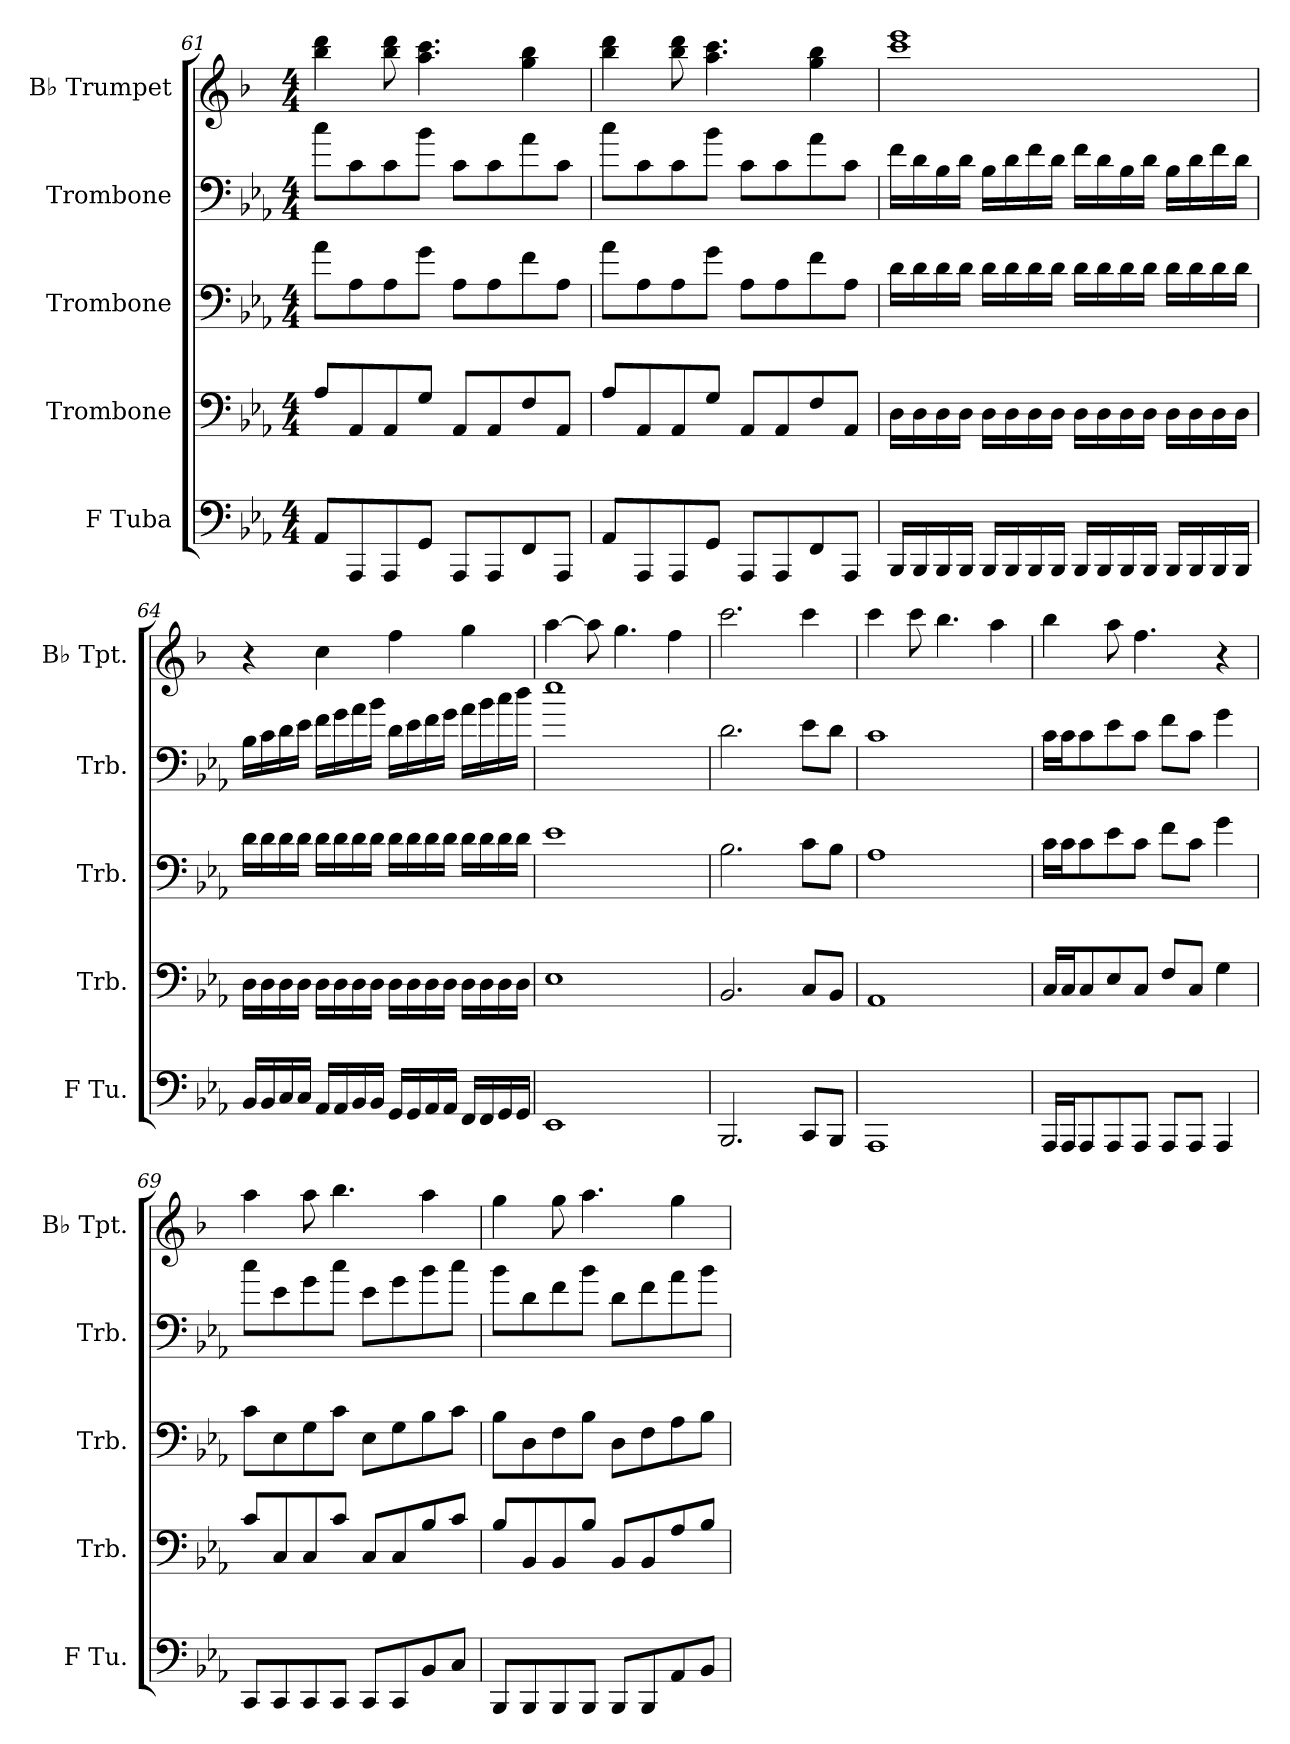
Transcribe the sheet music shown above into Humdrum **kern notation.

**kern	**kern	**kern	**kern	**kern
*part5	*part4	*part3	*part2	*part1
*staff5	*staff4	*staff3	*staff2	*staff1
*I"F Tuba	*I"Trombone	*I"Trombone	*I"Trombone	*I"B♭ Trumpet
*I'F Tu.	*I'Trb.	*I'Trb.	*I'Trb.	*I'B♭ Tpt.
*clefF4	*clefF4	*clefF4	*clefF4	*clefG2
*	*	*	*	*ITrd1c2
*k[b-e-a-]	*k[b-e-a-]	*k[b-e-a-]	*k[b-e-a-]	*k[b-e-a-]
*E-:	*E-:	*E-:	*E-:	*E-:
*M4/4	*M4/4	*M4/4	*M4/4	*M4/4
=61	=61	=61	=61	=61
8AA-/L	8A-/L	8a-\L	8cc\L	4aa-\ 4ccc\
8AAA-/	8AA-/	8A-\	8c\	.
8AAA-/	8AA-/	8A-\	8c\	8aa-\ 8ccc\
8GG/J	8G/J	8g\J	8b-\J	4.gg\ 4.bb-\
8AAA-/L	8AA-/L	8A-\L	8c\L	.
8AAA-/	8AA-/	8A-\	8c\	.
8FF/	8F/	8f\	8a-\	4ff\ 4aa-\
8AAA-/J	8AA-/J	8A-\J	8c\J	.
=62	=62	=62	=62	=62
8AA-/L	8A-/L	8a-\L	8cc\L	4aa-\ 4ccc\
8AAA-/	8AA-/	8A-\	8c\	.
8AAA-/	8AA-/	8A-\	8c\	8aa-\ 8ccc\
8GG/J	8G/J	8g\J	8b-\J	4.gg\ 4.bb-\
8AAA-/L	8AA-/L	8A-\L	8c\L	.
8AAA-/	8AA-/	8A-\	8c\	.
8FF/	8F/	8f\	8a-\	4ff\ 4aa-\
8AAA-/J	8AA-/J	8A-\J	8c\J	.
=63	=63	=63	=63	=63
16BBB-/LL	16D\LL	16d\LL	16f\LL	1bb- 1ddd
16BBB-/	16D\	16d\	16d\	.
16BBB-/	16D\	16d\	16B-\	.
16BBB-/JJ	16D\JJ	16d\JJ	16d\JJ	.
16BBB-/LL	16D\LL	16d\LL	16B-\LL	.
16BBB-/	16D\	16d\	16d\	.
16BBB-/	16D\	16d\	16f\	.
16BBB-/JJ	16D\JJ	16d\JJ	16d\JJ	.
16BBB-/LL	16D\LL	16d\LL	16f\LL	.
16BBB-/	16D\	16d\	16d\	.
16BBB-/	16D\	16d\	16B-\	.
16BBB-/JJ	16D\JJ	16d\JJ	16d\JJ	.
16BBB-/LL	16D\LL	16d\LL	16B-\LL	.
16BBB-/	16D\	16d\	16d\	.
16BBB-/	16D\	16d\	16f\	.
16BBB-/JJ	16D\JJ	16d\JJ	16d\JJ	.
!!LO:LB:g=z
=64	=64	=64	=64	=64
16BB-/LL	16D\LL	16d\LL	16B-\LL	4r
16BB-/	16D\	16d\	16c\	.
16C/	16D\	16d\	16d\	.
16C/JJ	16D\JJ	16d\JJ	16e-\JJ	.
16AA-/LL	16D\LL	16d\LL	16f\LL	4b-\
16AA-/	16D\	16d\	16g\	.
16BB-/	16D\	16d\	16a-\	.
16BB-/JJ	16D\JJ	16d\JJ	16b-\JJ	.
16GG/LL	16D\LL	16d\LL	16d\LL	4ee-\
16GG/	16D\	16d\	16e-\	.
16AA-/	16D\	16d\	16f\	.
16AA-/JJ	16D\JJ	16d\JJ	16g\JJ	.
16FF/LL	16D\LL	16d\LL	16a-\LL	4ff\
16FF/	16D\	16d\	16b-\	.
16GG/	16D\	16d\	16cc\	.
16GG/JJ	16D\JJ	16d\JJ	16dd\JJ	.
=65	=65	=65	=65	=65
1EE-	1E-	1e-	1ee-	[4gg\
.	.	.	.	8gg\]
.	.	.	.	4.ff\
.	.	.	.	4ee-\
=66	=66	=66	=66	=66
2.BBB-/	2.BB-/	2.B-\	2.d\	2.bb-\
8CC/L	8C/L	8c\L	8e-\L	4bb-\
8BBB-/J	8BB-/J	8B-\J	8d\J	.
!!LO:PB:g=z
=67	=67	=67	=67	=67
1AAA-	1AA-	1A-	1c	4bb-\
.	.	.	.	8bb-\
.	.	.	.	4.aa-\
.	.	.	.	4gg\
=68	=68	=68	=68	=68
16AAA-/LL	16C/LL	16c\LL	16c\LL	4aa-\
16AAA-/J	16C/J	16c\J	16c\J	.
8AAA-/	8C/	8c\	8c\	.
8AAA-/	8E-/	8e-\	8e-\	8gg\
8AAA-/J	8C/J	8c\J	8c\J	4.ee-\
8AAA-/L	8F/L	8f\L	8f\L	.
8AAA-/J	8C/J	8c\J	8c\J	.
4AAA-/	4G\	4g\	4g\	4r
=69	=69	=69	=69	=69
8CC/L	8c/L	8c\L	8cc\L	4gg\
8CC/	8C/	8E-\	8e-\	.
8CC/	8C/	8G\	8g\	8gg\
8CC/J	8c/J	8c\J	8cc\J	4.aa-\
8CC/L	8C/L	8E-\L	8e-\L	.
8CC/	8C/	8G\	8g\	.
8BB-/	8B-/	8B-\	8b-\	4gg\
8C/J	8c/J	8c\J	8cc\J	.
=70	=70	=70	=70	=70
8BBB-/L	8B-/L	8B-\L	8b-\L	4ff\
8BBB-/	8BB-/	8D\	8d\	.
8BBB-/	8BB-/	8F\	8f\	8ff\
8BBB-/J	8B-/J	8B-\J	8b-\J	4.gg\
8BBB-/L	8BB-/L	8D\L	8d\L	.
8BBB-/	8BB-/	8F\	8f\	.
8AA-/	8A-/	8A-\	8a-\	4ff\
8BB-/J	8B-/J	8B-\J	8b-\J	.
=	=	=	=	=
*-	*-	*-	*-	*-
